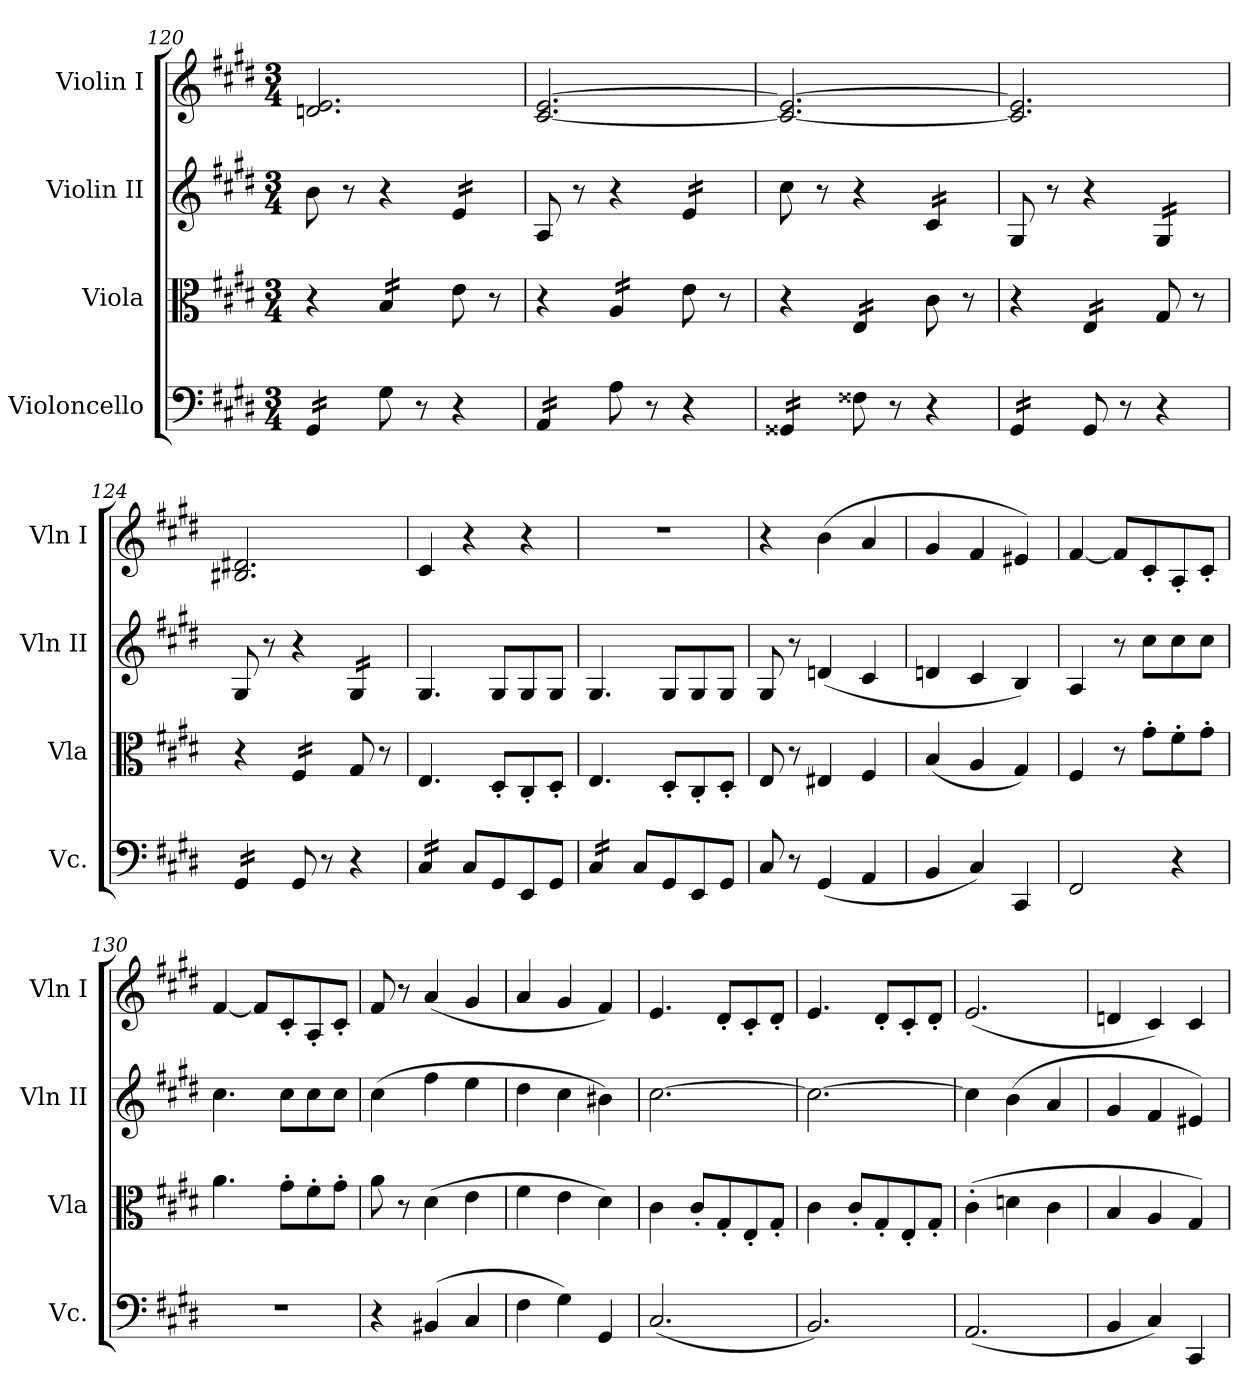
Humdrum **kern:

**kern	**kern	**kern	**kern
*part4	*part3	*part2	*part1
*staff4	*staff3	*staff2	*staff1
*I"Violoncello	*I"Viola	*I"Violin II	*I"Violin I
*I'Vc.	*I'Vla	*I'Vln II	*I'Vln I
*clefF4	*clefC3	*clefG2	*clefG2
*k[f#c#g#d#]	*k[f#c#g#d#]	*k[f#c#g#d#]	*k[f#c#g#d#]
*M3/4	*M3/4	*M3/4	*M3/4
=120	=120	=120	=120
*tremolo	*	*	*
16GG#/LL	4r	8b\	2.dn/ 2.e/
16GG#/	.	.	.
16GG#/	.	8r	.
16GG#/JJ	.	.	.
*Xtremolo	*	*	*
*	*tremolo	*	*
8G#\	16B/LL	4r	.
.	16B/	.	.
8r	16B/	.	.
.	16B/JJ	.	.
*	*Xtremolo	*	*
*	*	*tremolo	*
4r	8e\	16e/LL	.
.	.	16e/	.
.	8r	16e/	.
.	.	16e/JJ	.
*	*	*Xtremolo	*
=121	=121	=121	=121
*tremolo	*	*	*
16AA/LL	4r	8A/	[2.c#/ [2.e/
16AA/	.	.	.
16AA/	.	8r	.
16AA/JJ	.	.	.
*Xtremolo	*	*	*
*	*tremolo	*	*
8A\	16A/LL	4r	.
.	16A/	.	.
8r	16A/	.	.
.	16A/JJ	.	.
*	*Xtremolo	*	*
*	*	*tremolo	*
4r	8e\	16e/LL	.
.	.	16e/	.
.	8r	16e/	.
.	.	16e/JJ	.
*	*	*Xtremolo	*
=122	=122	=122	=122
*tremolo	*	*	*
16GG##X/LL	4r	8cc#\	2.c#/_ 2.e/_
16GG##X/	.	.	.
16GG##X/	.	8r	.
16GG##X/JJ	.	.	.
*Xtremolo	*	*	*
*	*tremolo	*	*
8F##X\	16E/LL	4r	.
.	16E/	.	.
8r	16E/	.	.
.	16E/JJ	.	.
*	*Xtremolo	*	*
*	*	*tremolo	*
4r	8c#\	16c#/LL	.
.	.	16c#/	.
.	8r	16c#/	.
.	.	16c#/JJ	.
*	*	*Xtremolo	*
=123	=123	=123	=123
*tremolo	*	*	*
16GG#/LL	4r	8G#/	2.c#/] 2.e/]
16GG#/	.	.	.
16GG#/	.	8r	.
16GG#/JJ	.	.	.
*Xtremolo	*	*	*
*	*tremolo	*	*
8GG#/	16E/LL	4r	.
.	16E/	.	.
8r	16E/	.	.
.	16E/JJ	.	.
*	*Xtremolo	*	*
*	*	*tremolo	*
4r	8G#/	16G#/LL	.
.	.	16G#/	.
.	8r	16G#/	.
.	.	16G#/JJ	.
*	*	*Xtremolo	*
=124	=124	=124	=124
*tremolo	*	*	*
16GG#/LL	4r	8G#/	2.B#X/ 2.d#X/
16GG#/	.	.	.
16GG#/	.	8r	.
16GG#/JJ	.	.	.
*Xtremolo	*	*	*
*	*tremolo	*	*
8GG#/	16F#/LL	4r	.
.	16F#/	.	.
8r	16F#/	.	.
.	16F#/JJ	.	.
*	*Xtremolo	*	*
*	*	*tremolo	*
4r	8G#/	16G#/LL	.
.	.	16G#/	.
.	8r	16G#/	.
.	.	16G#/JJ	.
*	*	*Xtremolo	*
=125	=125	=125	=125
*tremolo	*	*	*
16C#/LL	4.E/	4.G#/	4c#/
16C#/	.	.	.
16C#/	.	.	.
16C#/JJ	.	.	.
*Xtremolo	*	*	*
8C#/L	.	.	4r
8GG#/	8D#'/L	8G#/L	.
8EE/	8C#'/	8G#/	4r
8GG#/J	8D#'/J	8G#/J	.
!!LO:LB:g=z
=126	=126	=126	=126
*tremolo	*	*	*
16C#/LL	4.E/	4.G#/	2.r
16C#/	.	.	.
16C#/	.	.	.
16C#/JJ	.	.	.
*Xtremolo	*	*	*
8C#/L	.	.	.
8GG#/	8D#'/L	8G#/L	.
8EE/	8C#'/	8G#/	.
8GG#/J	8D#'/J	8G#/J	.
=127	=127	=127	=127
8C#/	8E/	8G#/	4r
8r	8r	8r	.
(4GG#/	4E#X/	(4dn/	(4b\
4AA/	4F#/	4c#/	4a/
=128	=128	=128	=128
4BB/	(4B/	4dn/	4g#/
4C#/)	4A/	4c#/	4f#/
4CC#/	4G#/)	4B/)	4e#X/)
=129	=129	=129	=129
2FF#/	4F#/	4A/	[4f#/
.	8r	8r	8f#/L]
.	8g#'\L	8cc#\L	8c#'/
4r	8f#'\	8cc#\	8A'/
.	8g#'\J	8cc#\J	8c#'/J
=130	=130	=130	=130
2.r	4.a\	4.cc#\	[4f#/
.	.	.	8f#/L]
.	8g#'\L	8cc#\L	8c#'/
.	8f#'\	8cc#\	8A'/
.	8g#'\J	8cc#\J	8c#'/J
=131	=131	=131	=131
4r	8a\	(4cc#\	8f#/
.	8r	.	8r
(4BB#X/	(4d#\	4ff#\	(4a/
4C#/	4e\	4ee\	4g#/
=132	=132	=132	=132
4F#\	4f#\	4dd#\	4a/
4G#\)	4e\	4cc#\	4g#/
4GG#/	4d#\)	4b#X\)	4f#/)
=133	=133	=133	=133
(2.C#/	4c#\	[2.cc#\	4.e/
.	8c#'/L	.	.
.	8G#'/	.	8d#'/L
.	8E'/	.	8c#'/
.	8G#'/J	.	8d#'/J
=134	=134	=134	=134
2.BB/)	4c#\	2.cc#\_	4.e/
.	8c#'/L	.	.
.	8G#'/	.	8d#'/L
.	8E'/	.	8c#'/
.	8G#'/J	.	8d#'/J
=135	=135	=135	=135
(2.AA/	(4c#'\	4cc#\]	(2.e/
.	4dn\	(4b\	.
.	4c#\	4a/	.
!!LO:LB:g=z
=136	=136	=136	=136
4BB/	4B/	4g#/	4dn/
4C#/)	4A/	4f#/	4c#/)
4CC#/	4G#/)	4e#X/)	4c#/
=	=	=	=
*-	*-	*-	*-
